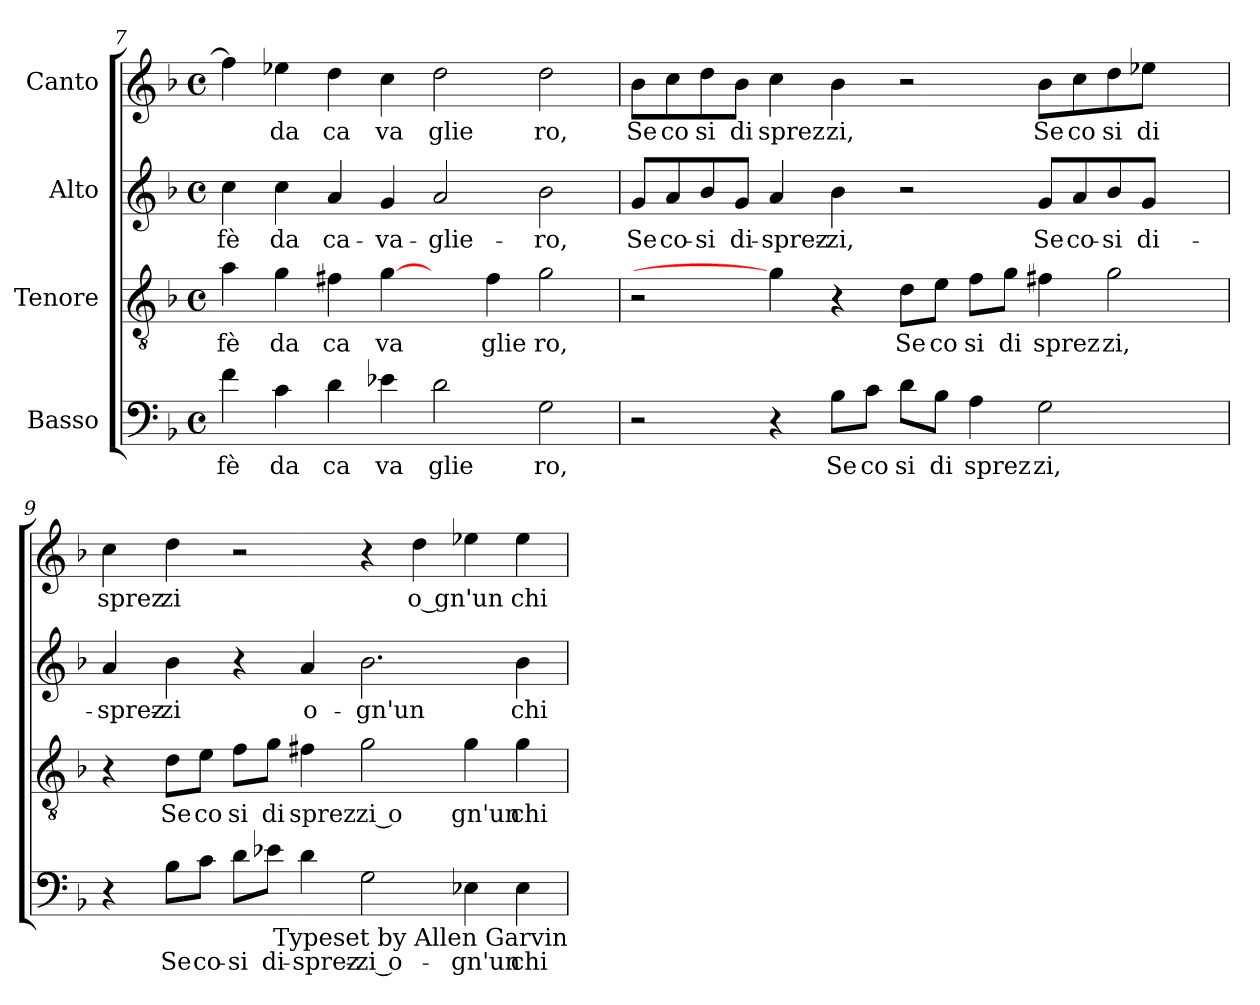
**kern	**text	**kern	**text	**kern	**text	**kern	**text
*part4	*part4	*part3	*part3	*part2	*part2	*part1	*part1
*staff4	*staff4	*staff3	*staff3	*staff2	*staff2	*staff1	*staff1
*I"Basso	*	*I"Tenore	*	*I"Alto	*	*I"Canto	*
*clefF4	*	*clefGv2	*	*clefG2	*	*clefG2	*
*k[b-]	*	*k[b-]	*	*k[b-]	*	*k[b-]	*
*F:	*	*F:	*	*F:	*	*F:	*
*M4/4	*	*M4/4	*	*M4/4	*	*M4/4	*
*met(c)	*	*met(c)	*	*met(c)	*	*met(c)	*
=7	=7	=7	=7	=7	=7	=7	=7
!	!LO:LY:b:cj	!	!LO:LY:b:cj	!	!LO:LY:b:cj	!	!
4f\	fè	4a\	fè	4cc\	fè	4ff\]	.
!	!LO:LY:b:cj	!	!LO:LY:b:cj	!	!LO:LY:b:cj	!	!LO:LY:b:cj
4c\	da	4g\	da	4cc\	da	4ee-X\	da
!	!LO:LY:b:cj	!	!LO:LY:b:cj	!	!LO:LY:b:cj	!	!LO:LY:b:cj
4d\	ca	4f#X\	ca	4a/	ca-	4dd\	ca
!	!LO:LY:b:cj	!	!LO:LY:b:cj	!	!LO:LY:b:cj	!	!LO:LY:b:cj
4e-X\	va	[4g\	va	4g/	-va-	4cc\	va
!	!LO:LY:b:cj	!	!	!	!LO:LY:b:cj	!	!LO:LY:b:cj
2d\	glie	4ryy	.	2a/	-glie-	2dd\	glie
!	!	!	!LO:LY:b:cj	!	!	!	!
.	.	4f#\	glie	.	.	.	.
!	!LO:LY:b:cj	!	!LO:LY:b:cj	!	!LO:LY:b:cj	!	!LO:LY:b:cj
2G\	ro,	2g\	ro,	2b-\	-ro,	2dd\	ro,
=8	=8	=8	=8	=8	=8	=8	=8
!	!	!	!	!	!LO:LY:b:cj	!	!LO:LY:b:cj
2r	.	2r	.	8g/L	Se	8b-\L	Se
!	!	!	!	!	!LO:LY:b:cj	!	!LO:LY:b:cj
.	.	.	.	8a/	co-	8cc\	co
!	!	!	!	!	!LO:LY:b:cj	!	!LO:LY:b:cj
.	.	.	.	8b-/	-si	8dd\	si
!	!	!	!	!	!LO:LY:b:cj	!	!LO:LY:b:cj
.	.	.	.	8g/J	di-	8b-\J	di
!	!	!	!	!	!LO:LY:b:cj	!	!LO:LY:b:cj
4r	.	4g\]	.	4a/	-sprez-	4cc\	sprez
!	!LO:LY:b:cj	!	!	!	!LO:LY:b:cj	!	!LO:LY:b:cj
8B-\L	Se	4r	.	4b-\	-zi,	4b-\	zi,
!	!LO:LY:b:cj	!	!	!	!	!	!
8c\J	co	.	.	.	.	.	.
!	!LO:LY:b:cj	!	!LO:LY:b:cj	!	!	!	!
8d\L	si	8d\L	Se	2r	.	2r	.
!	!LO:LY:b:cj	!	!LO:LY:b:cj	!	!	!	!
8B-\J	di	8e\J	co	.	.	.	.
!	!LO:LY:b:cj	!	!LO:LY:b:cj	!	!	!	!
4A\	sprez	8f\L	si	.	.	.	.
!	!	!	!LO:LY:b:cj	!	!	!	!
.	.	8g\J	di	.	.	.	.
!	!LO:LY:b:cj	!	!LO:LY:b:cj	!	!LO:LY:b:cj	!	!LO:LY:b:cj
2G\	zi,	4f#X\	sprez	8g/L	Se	8b-\L	Se
!	!	!	!	!	!LO:LY:b:cj	!	!LO:LY:b:cj
.	.	.	.	8a/	co-	8cc\	co
!	!	!	!LO:LY:b:cj	!	!LO:LY:b:cj	!	!LO:LY:b:cj
.	.	2g\	zi,	8b-/	-si	8dd\	si
!	!	!	!	!	!LO:LY:b:cj	!	!LO:LY:b:cj
.	.	.	.	8g/J	di-	8ee-X\J	di
4ryy	.	.	.	4ryy	.	4ryy	.
!!LO:LB:g=z
=9	=9	=9	=9	=9	=9	=9	=9
!	!	!	!	!	!LO:LY:b:cj	!	!LO:LY:b:cj
4r	.	4r	.	4a/	-sprez-	4cc\	sprez
!	!LO:LY:b:cj	!	!LO:LY:b:cj	!	!LO:LY:b:cj	!	!LO:LY:b:cj
8B-\L	Se	8d\L	Se	4b-\	-zi	4dd\	zi
!	!LO:LY:b:cj	!	!LO:LY:b:cj	!	!	!	!
8c\J	co-	8e\J	co	.	.	.	.
!	!LO:LY:b:cj	!	!LO:LY:b:cj	!	!	!	!
8d\L	-si	8f\L	si	4r	.	2r	.
!	!LO:LY:b:cj	!	!LO:LY:b:cj	!	!	!	!
8e-X\J	di-	8g\J	di	.	.	.	.
!	!LO:LY:b:cj	!	!LO:LY:b:cj	!	!LO:LY:b:cj	!	!
4d\	-sprez-	4f#X\	sprez	4a/	o-	.	.
!	!LO:LY:b:rj	!	!LO:LY:b:rj	!	!LO:LY:b:cj	!	!
2G\	-zi o-	2g\	zi o	2.b-\	-gn'un	4r	.
!	!	!	!	!	!	!	!LO:LY:b:cj
.	.	.	.	.	.	4dd\	o gn'un
!	!LO:LY:b:cj	!	!LO:LY:b:cj	!	!	!	!
4E-X\	-gn'un	4g\	gn'un	.	.	4ee-X\	.
!	!LO:LY:b:cj	!	!LO:LY:b:cj	!	!LO:LY:b:cj	!	!LO:LY:b:cj
4E-\	chi	4g\	chi	4b-\	chi	4ee-\	chi
!LO:TX:b:t=Typeset by Allen Garvin	!	!	!	!	!	!	!
=	=	=	=	=	=	=	=
*-	*-	*-	*-	*-	*-	*-	*-
